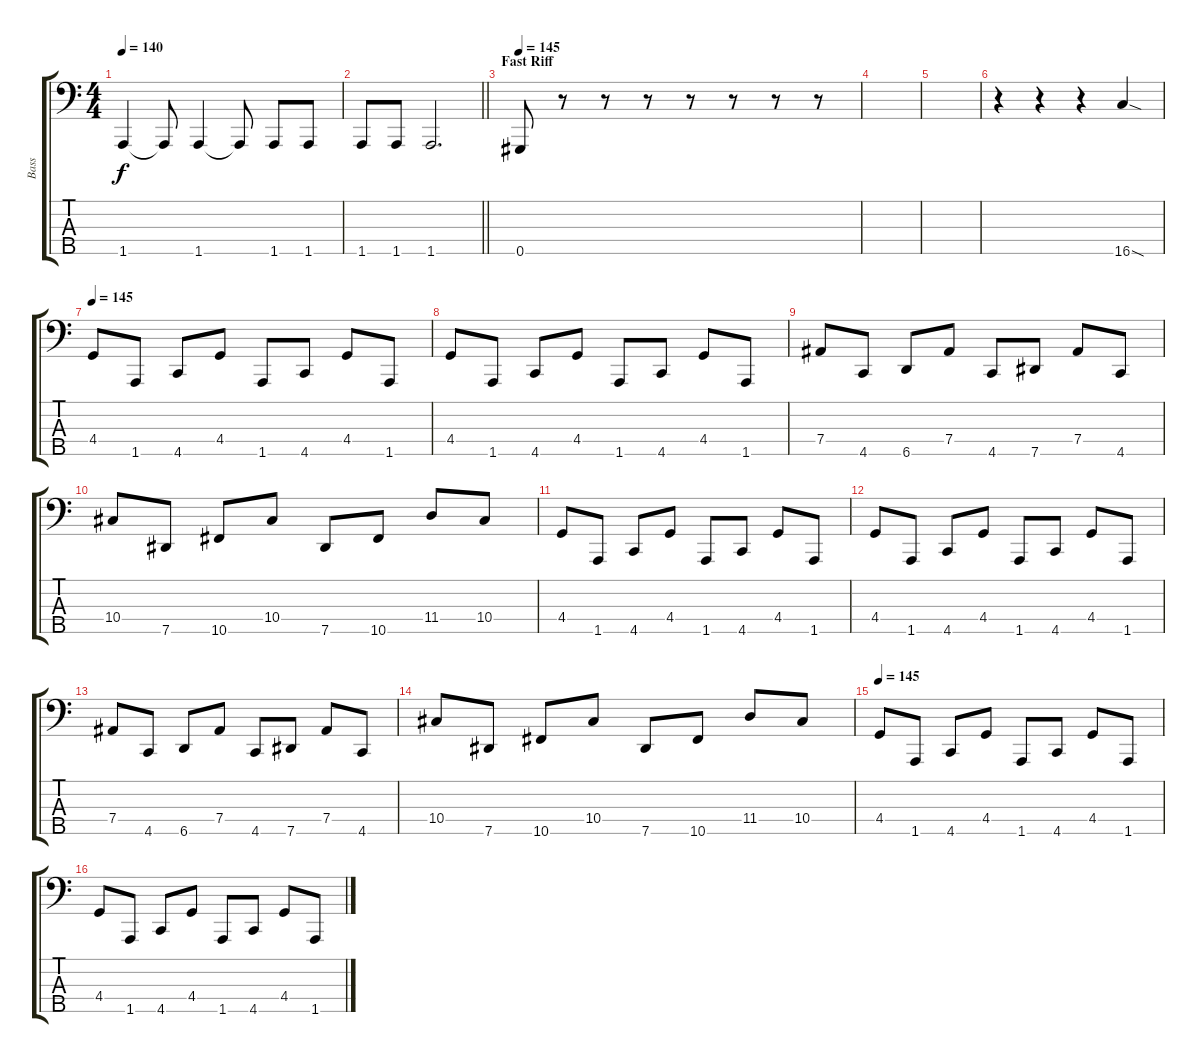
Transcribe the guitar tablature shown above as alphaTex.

\track ("Bass" "Bass") {instrument electricbasspick}
\staff {score tabs}
\tuning (Gb2 Db2 Ab1 Eb1 Ab0) {hide}
\ts (4 4)
\tempo 140
\clef f4
\ks c
1.5.4{dy f} 1.5{t}.8 1.5.4 1.5{t}.8 1.5.8 1.5.8 |
\barLineRight lightlight
1.5.8 1.5.8 1.5.2{d} |
\section ("" "Fast Riff")
\tempo 145
0.5.8 r.8 r.8 r.8 r.8 r.8 r.8 r.8 |
|
|
r.4 r.4 r.4 16.5{sod}.4 |
\tempo 145
4.4.8 1.5.8 4.5.8 4.4.8 1.5.8 4.5.8 4.4.8 1.5.8 |
4.4.8 1.5.8 4.5.8 4.4.8 1.5.8 4.5.8 4.4.8 1.5.8 |
7.4.8 4.5.8 6.5.8 7.4.8 4.5.8 7.5.8 7.4.8 4.5.8 |
10.4.8 7.5.8 10.5.8 10.4.8 7.5.8 10.5.8 11.4.8 10.4.8 |
4.4.8 1.5.8 4.5.8 4.4.8 1.5.8 4.5.8 4.4.8 1.5.8 |
4.4.8 1.5.8 4.5.8 4.4.8 1.5.8 4.5.8 4.4.8 1.5.8 |
7.4.8 4.5.8 6.5.8 7.4.8 4.5.8 7.5.8 7.4.8 4.5.8 |
10.4.8 7.5.8 10.5.8 10.4.8 7.5.8 10.5.8 11.4.8 10.4.8 |
\tempo 145
4.4.8 1.5.8 4.5.8 4.4.8 1.5.8 4.5.8 4.4.8 1.5.8 |
4.4.8 1.5.8 4.5.8 4.4.8 1.5.8 4.5.8 4.4.8 1.5.8
